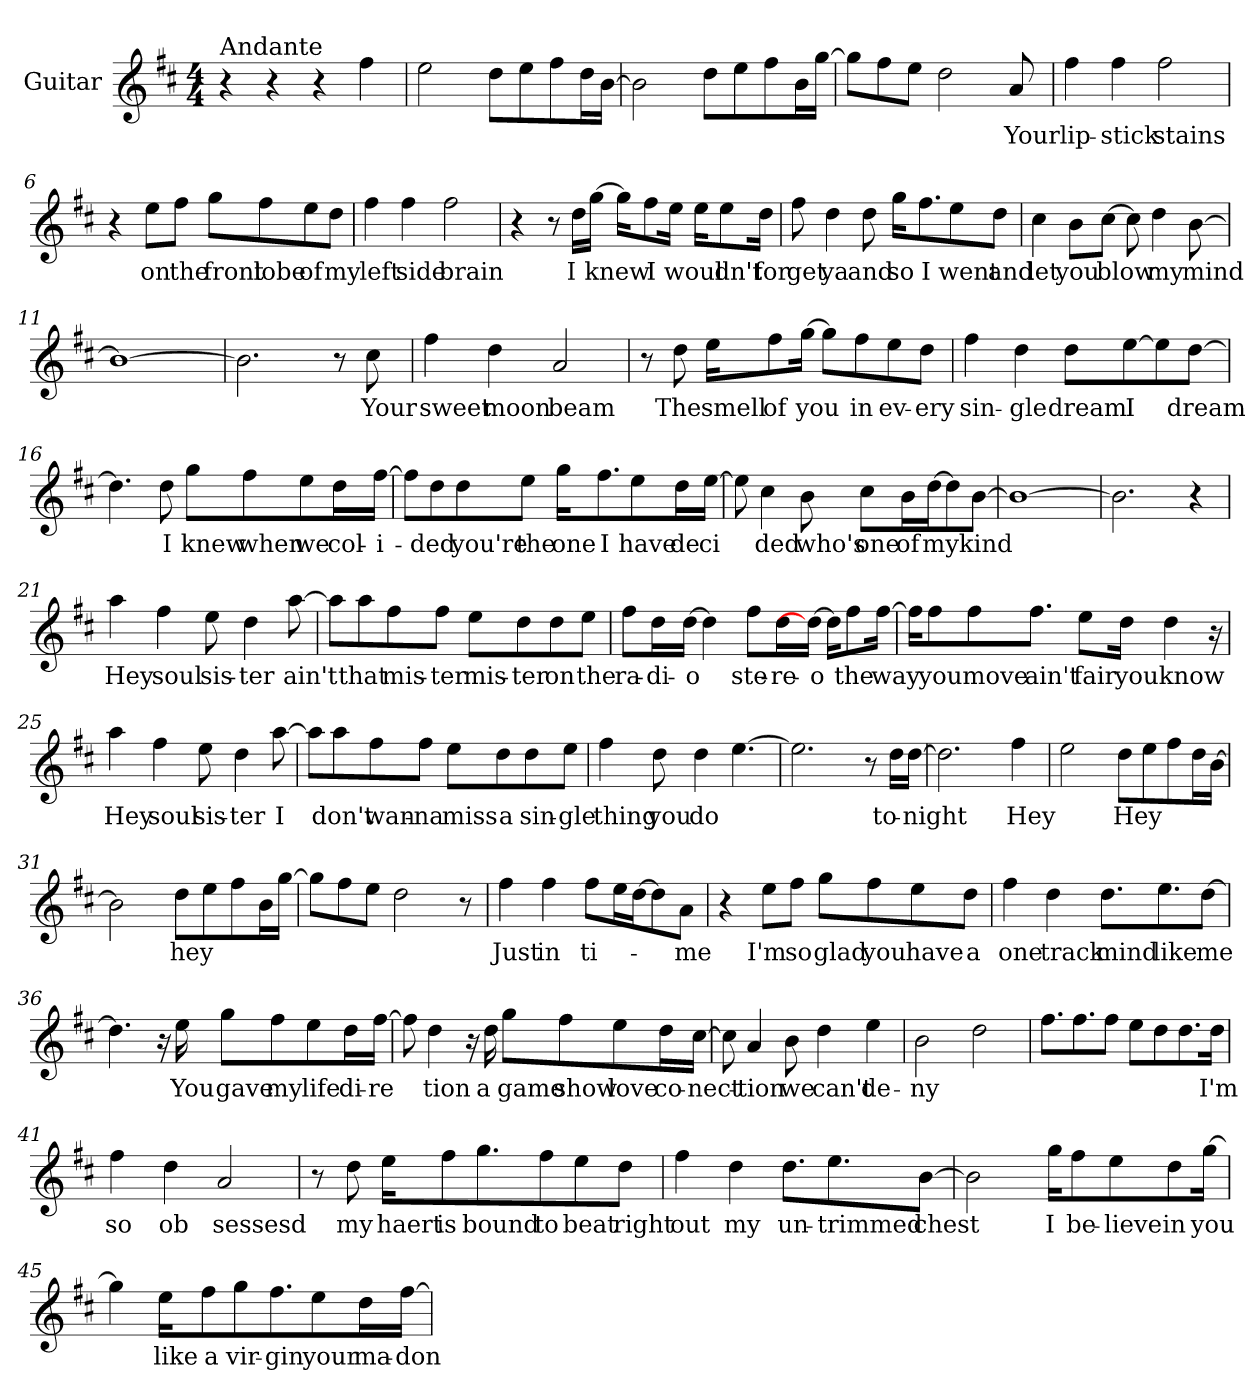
**kern	**text
*part1	*part1
*staff1	*staff1
*I"Guitar	*
*I'Guit.	*
*clefG2	*
*k[f#c#]	*
*D:	*
*M4/4	*
=1	=1
!LO:TX:a:t=Andante	!
4r	.
4r	.
4r	.
4ff#\	.
=2	=2
2ee\	.
8dd\L	.
8ee\	.
8ff#\	.
16dd\L	.
[16b\JJ	.
=3	=3
2b\]	.
8dd\L	.
8ee\	.
8ff#\	.
16b\L	.
[16gg\JJ	.
=4	=4
8gg\L]	.
8ff#\	.
8ee\J	.
2dd\	.
8a/	Your
=5	=5
4ff#\	lip-
4ff#\	-stick
2ff#\	stains
!!LO:LB:g=z
=6	=6
4r	.
8ee\L	on
8ff#\J	the
8gg\L	front
8ff#\	lobe
8ee\	of
8dd\J	my
=7	=7
4ff#\	left
4ff#\	side
2ff#\	brain
=8	=8
4r	.
8r	.
16dd\LL	I
[16gg\JJ	knew
16gg\KL]	.
8ff#\	I
16ee\Jk	-woul
16ee\KL	.
8ee\	dn't
16dd\Jk	for
!!LO:LB:g=z
=9	=9
8ff#\	get
4dd\	ya
8dd\	and
16gg\KL	so
8.ff#\	I
8ee\	went
8dd\J	and
=10	=10
4cc#\	let
8b\L	you
[8cc#\J	blow
8cc#\]	.
4dd\	my
[8b\	mind
=11	=11
1b_	.
=12	=12
2.b\]	.
8r	.
8cc#\	Your
=13	=13
4ff#\	sweet
4dd\	moon
2a/	beam
!!LO:LB:g=z
=14	=14
8r	.
8dd\	The
16ee\KL	smell
8ff#\	of
[16gg\Jk	you
8gg\L]	.
8ff#\	in
8ee\	ev-
8dd\J	-ery
=15	=15
4ff#\	sin-
4dd\	-gle
8dd\L	dream
[8ee\	I
8ee\]	.
[8dd\J	dream
=16	=16
4.dd\]	.
8dd\	I
8gg\L	knew
8ff#\	when
8ee\	we
16dd\L	col-
[16ff#\JJ	-i-
!!LO:LB:g=z
=17	=17
8ff#\L]	.
8dd\	-ded
8dd\	you're
8ee\J	the
16gg\KL	one
8.ff#\	I
8ee\	have
16dd\L	de
[16ee\JJ	-ci
=18	=18
8ee\]	.
4cc#\	ded
8b\	who's
8cc#\L	one
16b\L	of
[16dd\J	my
8dd\]	.
[8b\J	kind
=19	=19
1b_	.
=20	=20
2.b\]	.
4r	.
!!LO:LB:g=z
=21	=21
4aa\	Hey
4ff#\	soul
8ee\	sis-
4dd\	-ter
[8aa\	ain't
=22	=22
8aa\L]	.
8aa\	that
8ff#\	mis-
8ff#\J	-ter
8ee\L	mis-
8dd\	-ter
8dd\	on
8ee\J	the
=23	=23
8ff#\L	ra-
16dd\L	-di-
[16dd\JJ	-o
4dd\]	.
8ff#\L	ste-
16dd\L	-re-
16dd\JJ_	-o
16dd\KL]	.
8ff#\	the
[16ff#\Jk	way
!!LO:LB:g=z
=24	=24
16ff#\KL]	.
8ff#\	you
8ff#\	move
8.ff#\J	ain't
8ee\L	fair
16dd\Jk	you
4dd\	know
16r	.
=25	=25
4aa\	Hey
4ff#\	soul
8ee\	sis-
4dd\	-ter
[8aa\	I
=26	=26
8aa\L]	.
8aa\	don't
8ff#\	wan-
8ff#\J	-na
8ee\L	miss
8dd\	a
8dd\	sin-
8ee\J	-gle
!!LO:LB:g=z
=27	=27
4ff#\	thing
8dd\	you
4dd\	do
[4.ee\	.
=28	=28
2.ee\]	.
8r	.
16dd\LL	to-
[16dd\JJ	-night
=29	=29
2.dd\]	.
4ff#\	Hey
=30	=30
2ee\	.
8dd\L	Hey
8ee\	.
8ff#\	.
16dd\L	.
[16b\JJ	.
=31	=31
2b\]	.
8dd\L	hey
8ee\	.
8ff#\	.
16b\L	.
[16gg\JJ	.
=32	=32
8gg\L]	.
8ff#\	.
8ee\J	.
2dd\	.
8r	.
!!LO:LB:g=z
=33	=33
4ff#\	Just
4ff#\	in
8ff#\L	-ti-
16ee\L	.
[16dd\J	.
8dd\]	.
8a\J	-me
=34	=34
4r	.
8ee\L	I'm
8ff#\J	so
8gg\L	glad
8ff#\	you
8ee\	have
8dd\J	a
=35	=35
4ff#\	one
4dd\	track
8.dd\L	mind
8.ee\	like
[8dd\J	me
!!LO:LB:g=z
=36	=36
4.dd\]	.
16r	.
16ee\	You
8gg\L	gave
8ff#\	my
8ee\	life
16dd\L	di-
[16ff#\JJ	-re
=37	=37
8ff#\]	.
4dd\	tion
16r	.
16dd\	a
8gg\L	game
8ff#\	show
8ee\	love
16dd\L	co-
[16cc#\JJ	-nect-
=38	=38
8cc#\]	.
4a/	-tion
8b\	we
4dd\	can't
4ee\	de-
!!LO:PB:g=z
=39	=39
2b\	-ny
2dd\	.
=40	=40
8.ff#\L	.
8.ff#\	.
8ff#\J	.
8ee\L	.
8dd\	.
8.dd\	.
16dd\Jk	I'm
=41	=41
4ff#\	so
4dd\	ob
2a/	sessesd
=42	=42
8r	.
8dd\	my
16ee\KL	haert
8ff#\	is
8.gg\	bound
8ff#\	to
8ee\	beat
8dd\J	right
!!LO:LB:g=z
=43	=43
4ff#\	out
4dd\	my
8.dd\L	un-
8.ee\	-trimmed
[8b\J	chest
=44	=44
2b\]	.
16gg\KL	I
8ff#\	be-
8ee\	-lieve
8dd\	in
[16gg\Jk	you
=45	=45
4gg\]	.
16ee\KL	like
8ff#\	a
8gg\	vir-
8.ff#\	-gin
8ee\	your
16dd\L	ma-
[16ff#\JJ	-don
=	=
*-	*-
